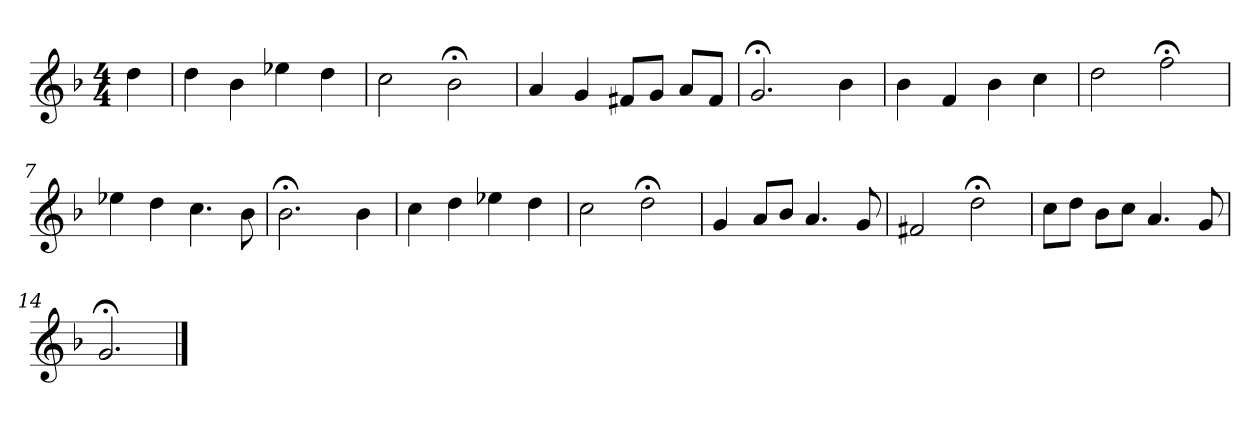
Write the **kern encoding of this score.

**kern
*part1
*staff1
*k[b-]
*G:dor
*M4/4
*MM120
=
4dd
=1
4dd
4b-
4ee-X
4dd
=2
2cc
2b-;<
=3
4a
4g
8f#XL
8gJ
8aL
8f#J
=4
2.g;<
4b-
=5
4b-
4f
4b-
4cc
=6
2dd
2ff;<
=7
4ee-X
4dd
4.cc
8b-
=8
2.b-;<
4b-
=9
4cc
4dd
4ee-X
4dd
=10
2cc
2dd;<
=11
4g
8aL
8b-J
4.a
8g
=12
2f#X
2dd;<
=13
8ccL
8ddJ
8b-L
8ccJ
4.a
8g
=14
2.g;<
==
*-
